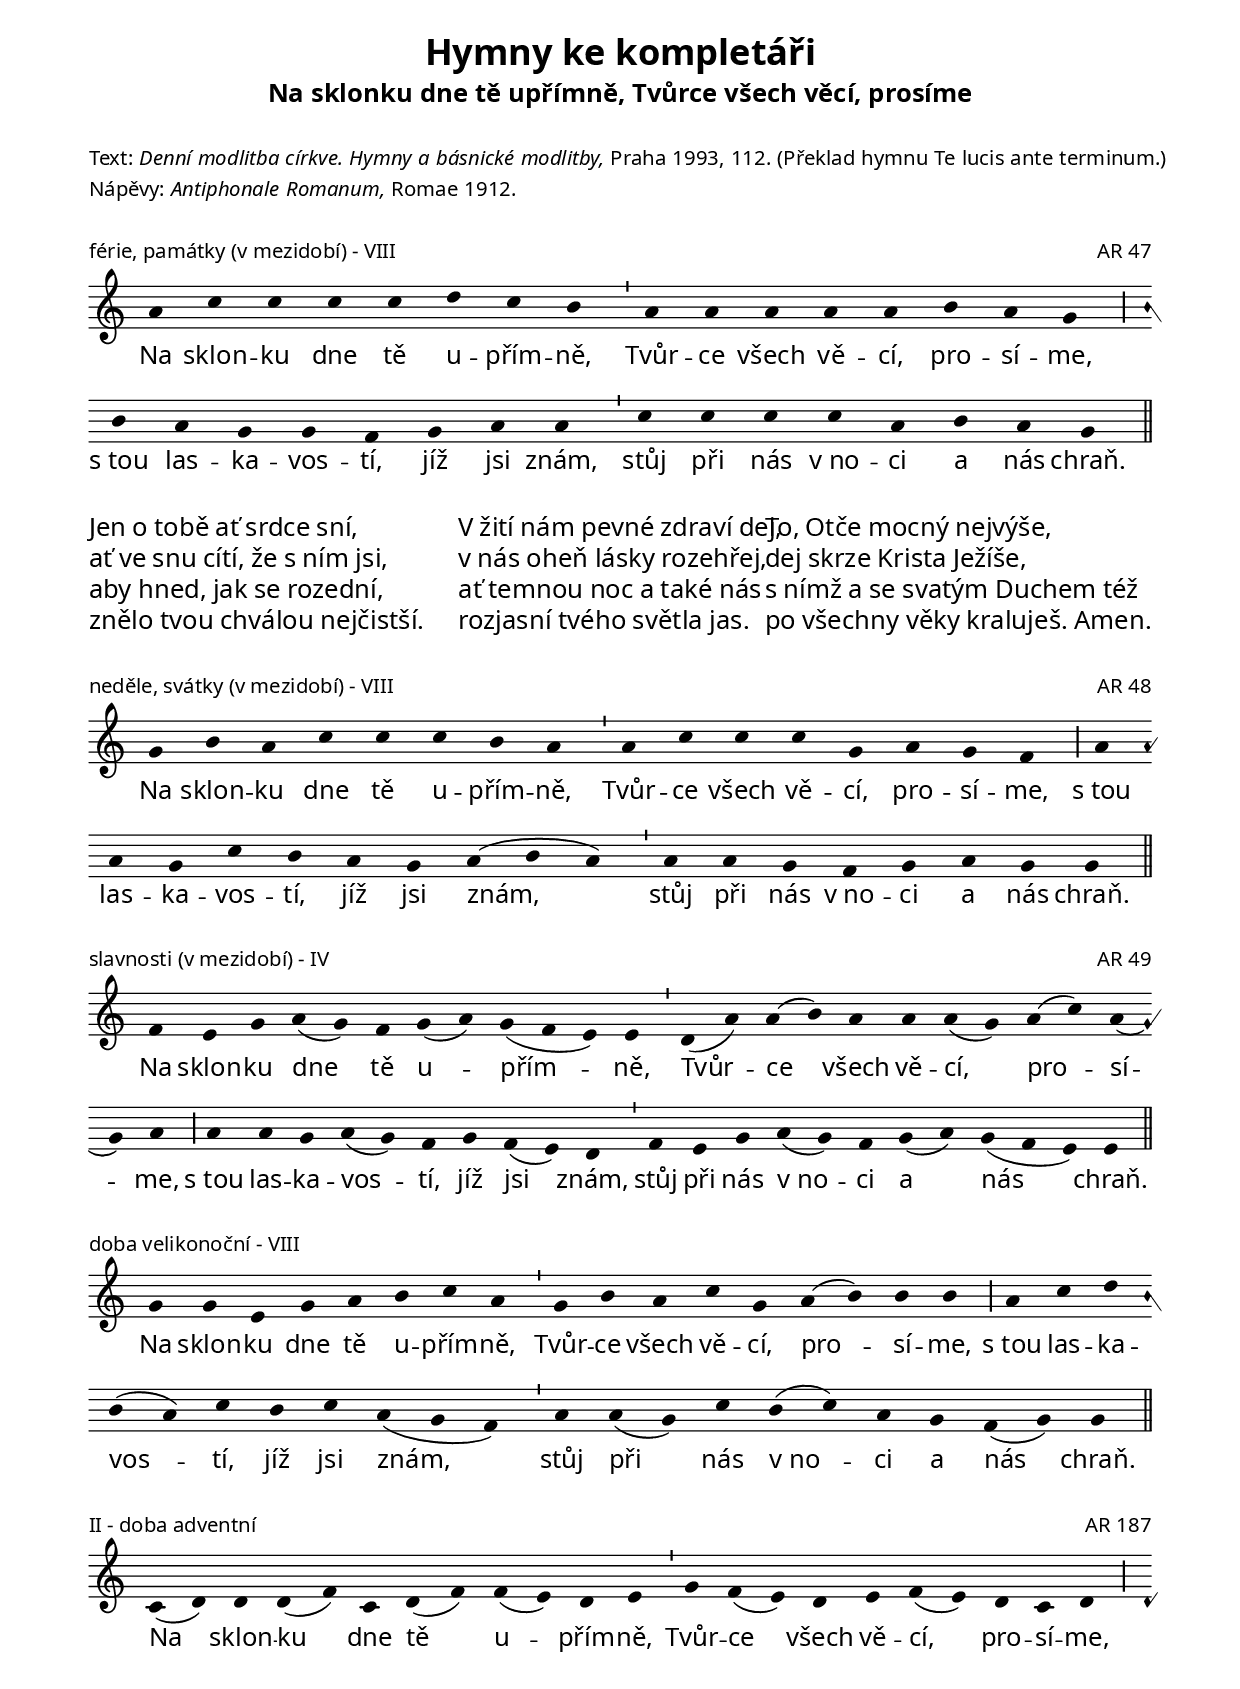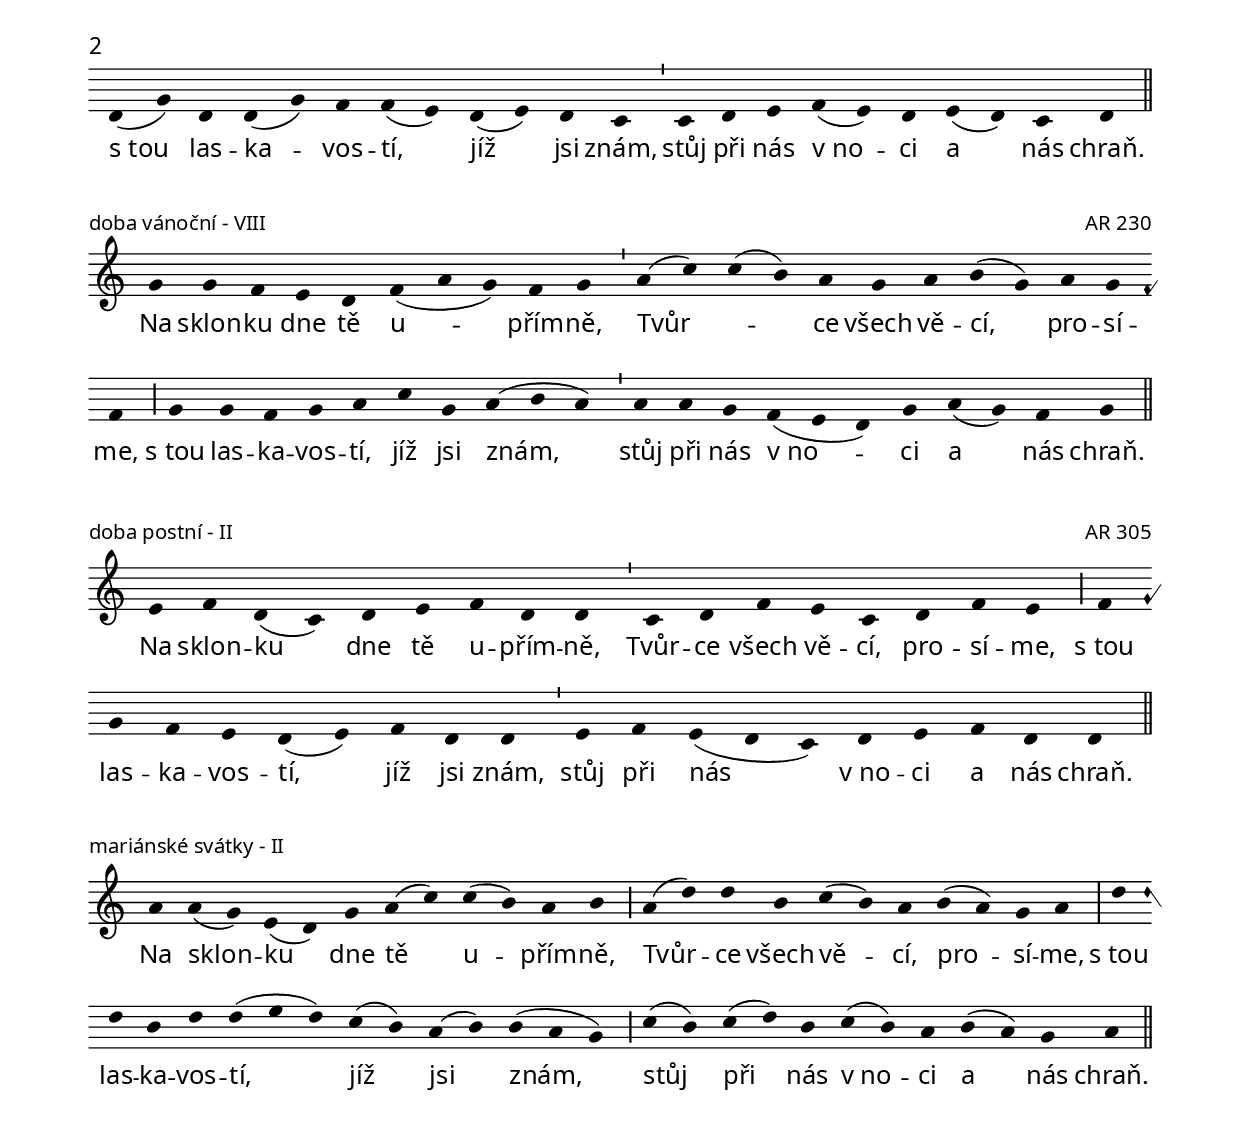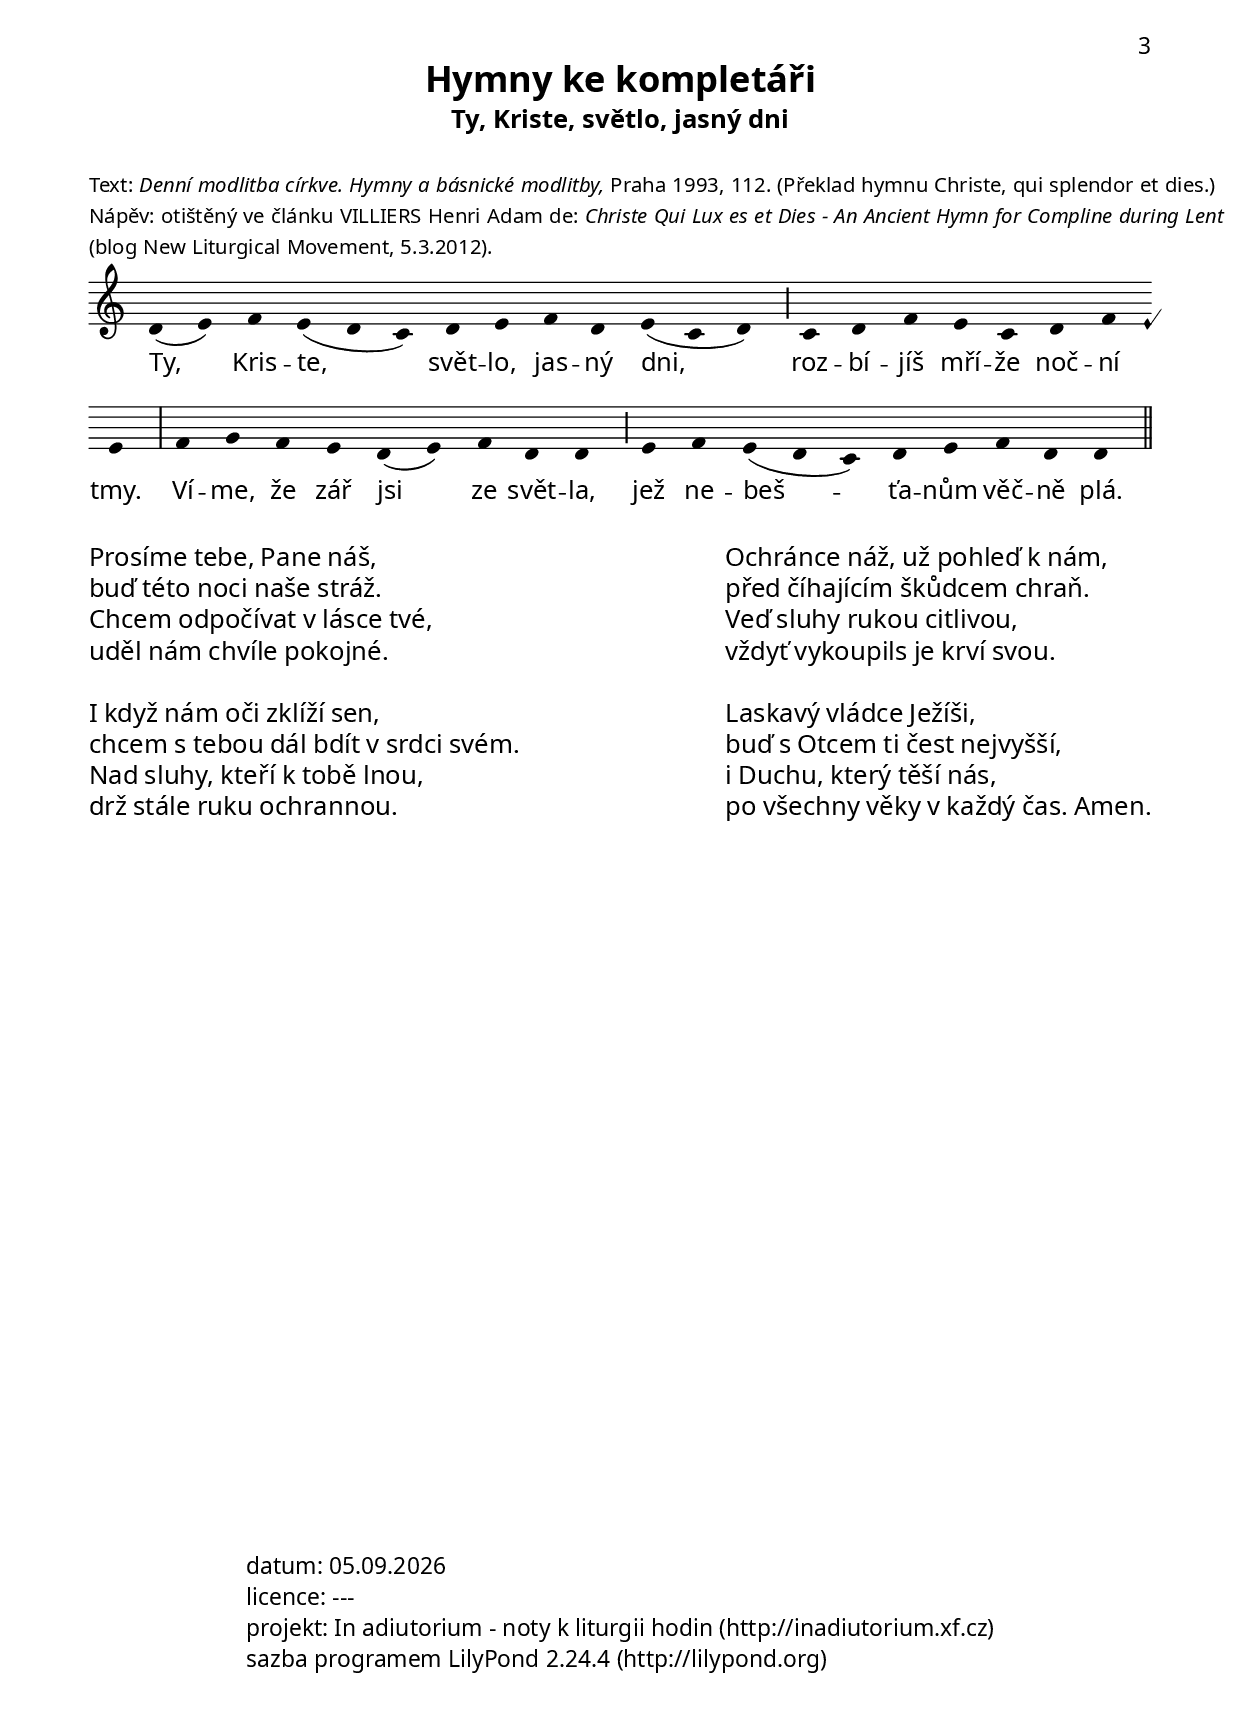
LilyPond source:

\version "2.16.0"

\include "../spolecne.ly"

\header {
  title = "Hymny ke kompletáři"
  % composer = "Jakub Pavlík" % transcriber, not composer :)
  
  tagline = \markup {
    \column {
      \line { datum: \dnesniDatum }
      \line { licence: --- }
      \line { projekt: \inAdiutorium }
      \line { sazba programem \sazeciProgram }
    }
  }
}

\layout{
  ragged-last = ##f
  indent = 0\cm
}

\paper {
  score-markup-spacing #'padding = #4
  markup-markup-spacing #'padding = #4
}

\bookpart {
  \header {
    subtitle = "Na sklonku dne tě upřímně, Tvůrce všech věcí, prosíme"
  }
  
  \paper {
    scoreTitleMarkup = \markup\small{ 
      \fill-line {
        \concat{
          \fromproperty #'header:tempus " - "
          \fromproperty #'header:modus
        }
        
        \fromproperty #'header:fonsmelodiae
      }
    }
  }
  
  \markup\small\column{
    \line{
      Text: \italic{Denní modlitba církve. Hymny a básnické modlitby,} Praha 1993, 112.
      (Překlad hymnu Te lucis ante terminum.)
    }
    \line{
      Nápěvy: \italic{Antiphonale Romanum,} Romae 1912.
    }
  }
    
  \score {
    \relative c'' {
      \choralniRezim
      a4 c c c c d c b \barMin 
      a a a a a b a g \barMaior
      b a g g f g a a \barMin
      c c c c a b a g \barFinalis
    }
    \addlyrics {
      Na sklon -- ku dne tě u -- přím -- ně,
      Tvůr -- ce všech vě -- cí, pro -- sí -- me,
      s_tou las -- ka -- vos -- tí, jíž jsi znám,
      stůj při nás v_no -- ci a nás chraň.
    }
    \header {
      modus = "VIII"
      tempus = "férie, památky (v mezidobí)"
      fonsmelodiae = "AR 47"
    }
  }
  
  \markup\large{
    \fill-line {
      \column{
        \line{ Jen o tobě ať srdce sní, }
        \line{ ať ve snu cítí, že s ním jsi, }
        \line{ aby hned, jak se rozední, }
        \line{ znělo tvou chválou nejčistší. }
      }
      
      \column{
        \line{ V žití nám pevné zdraví dej, }
        \line{ v nás oheň lásky rozehřej, }
        \line{ ať temnou noc a také nás }
        \line{ rozjasní tvého světla jas. }
      }
      
      \column{
        \line{ To, Otče mocný nejvýše, }
        \line{ dej skrze Krista Ježíše, }
        \line{ s nímž a se svatým Duchem též }
        \line{ po všechny věky kraluješ. Amen. }
      }
    }
  }
  
  \score {
    \relative c'' {
      \choralniRezim
      g4 b a c c c b a \barMin
      a c c c g a g f \barMaior
      a a g c b a g a( b a) \barMin
      a a g f g a g g \barFinalis
    }
    \addlyrics {
      Na sklon -- ku dne tě u -- přím -- ně,
      Tvůr -- ce všech vě -- cí, pro -- sí -- me,
      s_tou las -- ka -- vos -- tí, jíž jsi znám,
      stůj při nás v_no -- ci a nás chraň.
    }
    \header {
      modus = "VIII"
      tempus = "neděle, svátky (v mezidobí)"
      fonsmelodiae = "AR 48"
    }
  }
  
  \score {
    \relative c' {
      \choralniRezim
      f4 e g a( g) f g( a) g( f e) e \barMin
      d( a') a( b) a a a( g) a( c) a( g) a \barMaior
      a a g a( g) f g f( e) d \barMin
      f e g a( g) f g( a) g( f e) e \barFinalis
    }
    \addlyrics {
      Na sklon -- ku dne tě u -- přím -- ně,
      Tvůr -- ce všech vě -- cí, pro -- sí -- me,
      s_tou las -- ka -- vos -- tí, jíž jsi znám,
      stůj při nás v_no -- ci a nás chraň.
    }
    \header {
      modus = "IV"
      tempus = "slavnosti (v mezidobí)"
      fonsmelodiae = "AR 49"
    }
  }
    
  \score {
    \relative c'' {
      \choralniRezim
      g4 g e g a b c a \barMin
      g b a c g a( b) b b \barMaior
      a c d b( a) c b c a( g f) \barMin
      a a( g) c b( c) a g f( g) g \barFinalis
    }
    \addlyrics {
      Na sklon -- ku dne tě u -- přím -- ně,
      Tvůr -- ce všech vě -- cí, pro -- sí -- me,
      s_tou las -- ka -- vos -- tí, jíž jsi znám,
      stůj při nás v_no -- ci a nás chraň.
    }
    \header {
      modus = "VIII"
      tempus = "doba velikonoční"
      fonsmelodiae = ""
    }
  }
    
  
  \score {
    \relative c' {
      \choralniRezim
      c4( d) d d( f) c d( f) f( e) d e \barMin
      g f( e) d e f( e) d c d \barMaior
      d( g) d d( g) f f( e) d( e) d c \barMin
      c d e f( e) d e( d) c d \barFinalis
    }
    \addlyrics {
      Na sklon -- ku dne tě u -- přím -- ně,
      Tvůr -- ce všech vě -- cí, pro -- sí -- me,
      s_tou las -- ka -- vos -- tí, jíž jsi znám,
      stůj při nás v_no -- ci a nás chraň.
    }
    \header {
      modus = "doba adventní"
      tempus = "II"
      fonsmelodiae = "AR 187"
    }
  }
  
  \score {
    \relative c'' {
      \choralniRezim
      g4 g f e d f( a g) f g \barMin
      a( c) c( b) a g a b( g) a g f \barMaior
      g g f g a c g a( b a) \barMin
      a a g f( e d) g a( g) f g \barFinalis
    }
    \addlyrics {
      Na sklon -- ku dne tě u -- přím -- ně,
      Tvůr -- \skip2 ce všech vě -- cí, pro -- sí -- me,
      s_tou las -- ka -- vos -- tí, jíž jsi znám,
      stůj při nás v_no -- ci a nás chraň.
    }
    \header {
      modus = "VIII"
      tempus = "doba vánoční"
      fonsmelodiae = "AR 230"
    }
  }
  
  \score {
    \relative c' {
      \choralniRezim
      e4 f d( c) d e f d d \barMin
      c d f e c d f e \barMaior
      f g f e d( e) f d d \barMin
      e f e( d c) d e f d d \barFinalis
    }
    \addlyrics {
      Na sklon -- ku dne tě u -- přím -- ně,
      Tvůr -- ce všech vě -- cí, pro -- sí -- me,
      s_tou las -- ka -- vos -- tí, jíž jsi znám,
      stůj při nás v_no -- ci a nás chraň.
    }
    \header {
      modus = "II"
      tempus = "doba postní"
      fonsmelodiae = "AR 305"
    }
  }
  
  \score {
    \relative c'' {
      \choralniRezim
      a4 a( g) e( d) g a( c) c( b) a b \barMaior
      a( d) d b c( b) a b( a) g a \barMax
      d d b d d( e d) c( b) a( b) b( a g) \barMaior
      c( b) c( d) b c( b) a b( a) g a \barFinalis
    }
    \addlyrics {
      Na sklon -- ku dne tě u -- přím -- ně,
      Tvůr -- ce všech vě -- cí, pro -- sí -- me,
      s_tou las -- ka -- vos -- tí, jíž jsi znám,
      stůj při nás v_no -- ci a nás chraň.
    }
    \header {
      modus = "II"
      tempus = "mariánské svátky"
      fonsmelodiae = ""
    }
  }
  
}

\bookpart {
  \header {
    subtitle = "Ty, Kriste, světlo, jasný dni"
  }

  \markup\small\column{
    \line{
      Text: \italic{Denní modlitba církve. Hymny a básnické modlitby,} Praha 1993, 112.
      (Překlad hymnu Christe, qui splendor et dies.)
    }
    \line{
      Nápěv: otištěný ve článku 
      \with-url #"" { 
        VILLIERS Henri Adam de: 
        \italic{Christe Qui Lux es et Dies - An Ancient Hymn for Compline during Lent}
      }
    }
    \line{
      (blog New Liturgical Movement, 5.3.2012). 
    }
  }
  
  \score {
    \relative c' {
      \choralniRezim
      d4( e) f e( d c) d e f d e( c d) \barMaior
      c d f e c d f e \barMax
      f g f e d( e) f d d \barMaior
      e f e( d c) d e f d d \barFinalis
    }
    \addlyrics {
      Ty, Kris -- te, svět -- lo, jas -- ný dni,
      roz -- bí -- jíš mří -- že noč -- ní tmy.
      Ví -- me, že zář jsi ze svět -- la,
      jež ne -- beš -- ťa -- nům věč -- ně plá.
    }
  }
  
  \markup\large\fill-line{
    \column{
      \line{ Prosíme tebe, Pane náš, }
      \line{ buď této noci naše stráž. }
      \line{ Chcem odpočívat v lásce tvé, }
      \line{ uděl nám chvíle pokojné. }
      
      \line{ " " }
      
      \line{ I když nám oči zklíží sen, }
      \line{ chcem s tebou dál bdít v srdci svém. }
      \line{ Nad sluhy, kteří k tobě lnou, }
      \line{ drž stále ruku ochrannou. }
    }
    
    \column{
      \line{ Ochránce náž, už pohleď k nám, }
      \line{ před číhajícím škůdcem chraň. }
      \line{ Veď sluhy rukou citlivou, }
      \line{ vždyť vykoupils je krví svou. }
      
      \line{ " " }
      
      \line{ Laskavý vládce Ježíši, }
      \line{ buď s Otcem ti čest nejvyšší, }
      \line{ i Duchu, který těší nás, }
      \line{ po všechny věky v každý čas. Amen. }
    }
    
  }
  
}